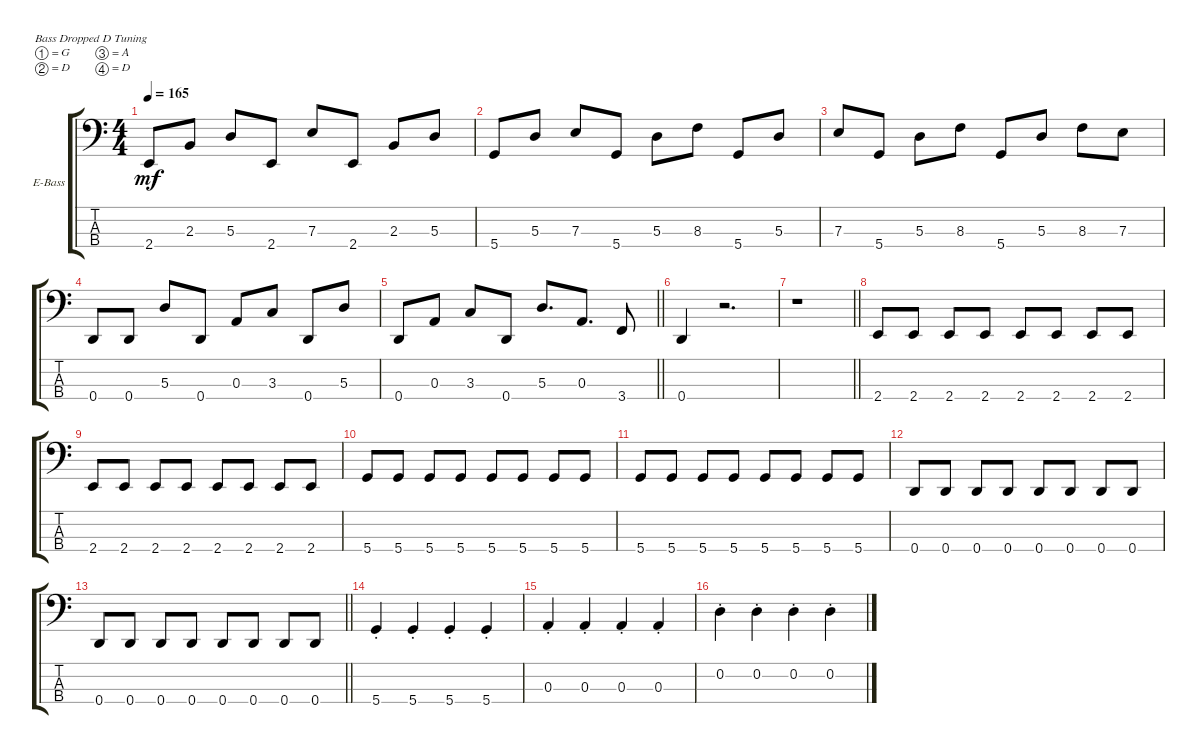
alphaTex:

\defaultSystemsLayout 4
\bracketExtendMode groupsimilarinstruments
\firstSystemTrackNameOrientation horizontal
\otherSystemsTrackNameOrientation horizontal
\track ("Electric Bass" "E-Bass") {instrument electricbassfinger}
\staff {score tabs}
\tuning (G2 D2 A1 D1)
\ts (4 4)
\tempo 165
\clef f4
\ks c
2.4.8{dy mf} 2.3.8 5.3.8 2.4.8 7.3.8 2.4.8 2.3.8 5.3.8 |
5.4.8 5.3.8 7.3.8 5.4.8 5.3.8 8.3.8 5.4.8 5.3.8 |
7.3.8 5.4.8 5.3.8 8.3.8 5.4.8 5.3.8 8.3.8 7.3.8 |
0.4.8 0.4.8 5.3.8 0.4.8 0.3.8 3.3.8 0.4.8 5.3.8 |
\barLineRight lightlight
0.4.8 0.3.8 3.3.8 0.4.8 5.3.8{d} 0.3.8{d} 3.4.8 |
0.4.4 r.2{d} |
\barLineRight lightlight
r.1 |
2.4.8 2.4.8 2.4.8 2.4.8 2.4.8 2.4.8 2.4.8 2.4.8 |
2.4.8 2.4.8 2.4.8 2.4.8 2.4.8 2.4.8 2.4.8 2.4.8 |
5.4.8 5.4.8 5.4.8 5.4.8 5.4.8 5.4.8 5.4.8 5.4.8 |
5.4.8 5.4.8 5.4.8 5.4.8 5.4.8 5.4.8 5.4.8 5.4.8 |
0.4.8 0.4.8 0.4.8 0.4.8 0.4.8 0.4.8 0.4.8 0.4.8 |
\barLineRight lightlight
0.4.8 0.4.8 0.4.8 0.4.8 0.4.8 0.4.8 0.4.8 0.4.8 |
5.4{st}.4 5.4{st}.4 5.4{st}.4 5.4{st}.4 |
0.3{st}.4 0.3{st}.4 0.3{st}.4 0.3{st}.4 |
0.2{st}.4 0.2{st}.4 0.2{st}.4 0.2{st}.4
